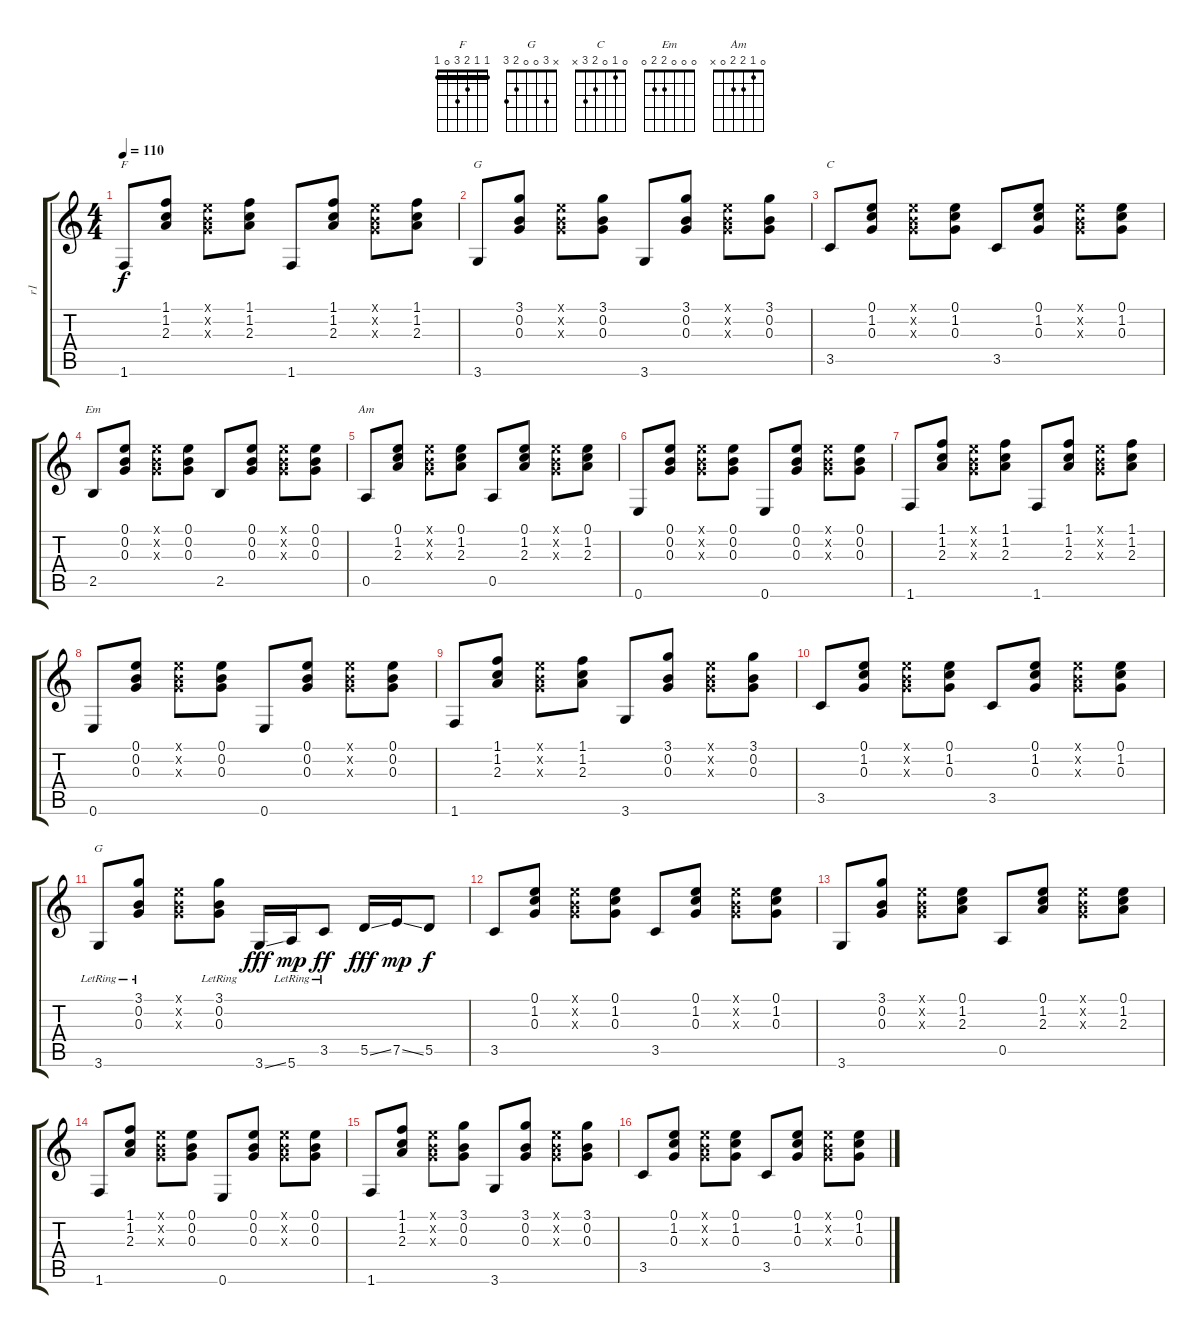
\track ("r1" "r1") {instrument acousticguitarsteel}
\staff {score tabs}
\tuning (E4 B3 G3 D3 A2 E2) {hide}
\chord ("F" 1 1 2 3 0 1) {barre 1}
\chord ("G" 3 0 0 0 2 3)
\chord ("C" 0 1 0 2 3 x)
\chord ("Em" 0 0 0 2 2 0)
\chord ("Am" 0 1 2 2 0 x)
\chord ("G" x 3 0 0 2 3)
\ts (4 4)
\tempo 110
\clef g2
\ks c
1.6.8{ch "F" dy f} (1.1 1.2 2.3).8 (0.1{x} 0.2{x} 0.3{x}).8 (1.1 1.2 2.3).8 1.6.8 (1.1 1.2 2.3).8 (0.1{x} 0.2{x} 0.3{x}).8 (1.1 1.2 2.3).8 |
3.6.8{ch "G"} (3.1 0.2 0.3).8 (0.1{x} 0.2{x} 0.3{x}).8 (3.1 0.2 0.3).8 3.6.8 (3.1 0.2 0.3).8 (0.1{x} 0.2{x} 0.3{x}).8 (3.1 0.2 0.3).8 |
3.5.8{ch "C"} (0.1 1.2 0.3).8 (0.1{x} 0.2{x} 0.3{x}).8 (0.1 1.2 0.3).8 3.5.8 (0.1 1.2 0.3).8 (0.1{x} 0.2{x} 0.3{x}).8 (0.1 1.2 0.3).8 |
2.5.8{ch "Em"} (0.1 0.2 0.3).8 (0.1{x} 0.2{x} 0.3{x}).8 (0.1 0.2 0.3).8 2.5.8 (0.1 0.2 0.3).8 (0.1{x} 0.2{x} 0.3{x}).8 (0.1 0.2 0.3).8 |
0.5.8{ch "Am"} (0.1 1.2 2.3).8 (0.1{x} 0.2{x} 0.3{x}).8 (0.1 1.2 2.3).8 0.5.8 (0.1 1.2 2.3).8 (0.1{x} 0.2{x} 0.3{x}).8 (0.1 1.2 2.3).8 |
0.6.8 (0.1 0.2 0.3).8 (0.1{x} 0.2{x} 0.3{x}).8 (0.1 0.2 0.3).8 0.6.8 (0.1 0.2 0.3).8 (0.1{x} 0.2{x} 0.3{x}).8 (0.1 0.2 0.3).8 |
1.6.8 (1.1 1.2 2.3).8 (0.1{x} 0.2{x} 0.3{x}).8 (1.1 1.2 2.3).8 1.6.8 (1.1 1.2 2.3).8 (0.1{x} 0.2{x} 0.3{x}).8 (1.1 1.2 2.3).8 |
0.6.8 (0.1 0.2 0.3).8 (0.1{x} 0.2{x} 0.3{x}).8 (0.1 0.2 0.3).8 0.6.8 (0.1 0.2 0.3).8 (0.1{x} 0.2{x} 0.3{x}).8 (0.1 0.2 0.3).8 |
1.6.8 (1.1 1.2 2.3).8 (0.1{x} 0.2{x} 0.3{x}).8 (1.1 1.2 2.3).8 3.6.8 (3.1 0.2 0.3).8 (0.1{x} 0.2{x} 0.3{x}).8 (3.1 0.2 0.3).8 |
3.5.8 (0.1 1.2 0.3).8 (0.1{x} 0.2{x} 0.3{x}).8 (0.1 1.2 0.3).8 3.5.8 (0.1 1.2 0.3).8 (0.1{x} 0.2{x} 0.3{x}).8 (0.1 1.2 0.3).8 |
3.6{lr}.8{ch "G"} (3.1 0.2{lr} 0.3{lr}).8 (0.1{x} 0.2{x} 0.3{x}).8 (3.1 0.2{lr} 0.3{lr}).8 3.6{ss}.16{dy fff} 5.6{lr}.16{dy mp} 3.5{lr}.8{dy ff} 5.5{ss}.16{dy fff} 7.5{ss}.16{dy mp} 5.5.8{dy f} |
3.5.8 (0.1 1.2 0.3).8 (0.1{x} 0.2{x} 0.3{x}).8 (0.1 1.2 0.3).8 3.5.8 (0.1 1.2 0.3).8 (0.1{x} 0.2{x} 0.3{x}).8 (0.1 1.2 0.3).8 |
3.6.8 (3.1 0.2 0.3).8 (0.1{x} 0.2{x} 0.3{x}).8 (0.1 1.2 2.3).8 0.5.8 (0.1 1.2 2.3).8 (0.1{x} 0.2{x} 0.3{x}).8 (0.1 1.2 2.3).8 |
1.6.8 (1.1 1.2 2.3).8 (0.1{x} 0.2{x} 0.3{x}).8 (0.1 0.2 0.3).8 0.6.8 (0.1 0.2 0.3).8 (0.1{x} 0.2{x} 0.3{x}).8 (0.1 0.2 0.3).8 |
1.6.8 (1.1 1.2 2.3).8 (0.1{x} 0.2{x} 0.3{x}).8 (3.1 0.2 0.3).8 3.6.8 (3.1 0.2 0.3).8 (0.1{x} 0.2{x} 0.3{x}).8 (3.1 0.2 0.3).8 |
3.5.8 (0.1 1.2 0.3).8 (0.1{x} 0.2{x} 0.3{x}).8 (0.1 1.2 0.3).8 3.5.8 (0.1 1.2 0.3).8 (0.1{x} 0.2{x} 0.3{x}).8 (0.1 1.2 0.3).8
